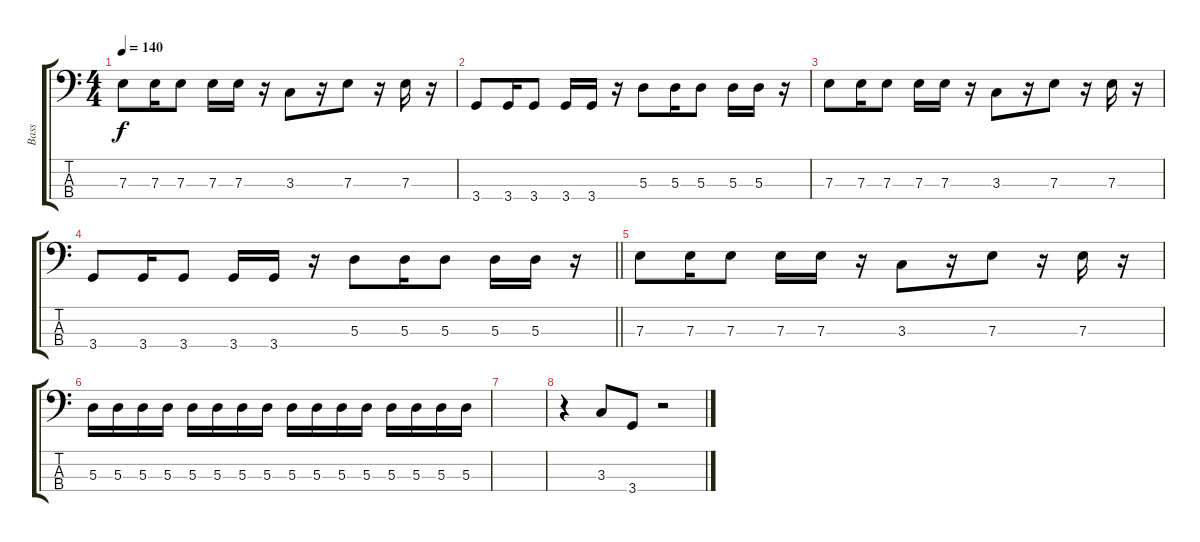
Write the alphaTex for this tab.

\track ("Bass" "Bass") {instrument electricbasspick}
\staff {score tabs}
\tuning (G2 D2 A1 E1) {hide}
\ts (4 4)
\tempo 140
\clef f4
\ks c
7.3.8{dy f} 7.3.16 7.3.8 7.3.16 7.3.16 r.16 3.3.8 r.16 7.3.8 r.16 7.3.16 r.16 |
3.4.8 3.4.16 3.4.8 3.4.16 3.4.16 r.16 5.3.8 5.3.16 5.3.8 5.3.16 5.3.16 r.16 |
7.3.8 7.3.16 7.3.8 7.3.16 7.3.16 r.16 3.3.8 r.16 7.3.8 r.16 7.3.16 r.16 |
\barLineRight lightlight
3.4.8 3.4.16 3.4.8 3.4.16 3.4.16 r.16 5.3.8 5.3.16 5.3.8 5.3.16 5.3.16 r.16 |
7.3.8 7.3.16 7.3.8 7.3.16 7.3.16 r.16 3.3.8 r.16 7.3.8 r.16 7.3.16 r.16 |
5.3.16 5.3.16 5.3.16 5.3.16 5.3.16 5.3.16 5.3.16 5.3.16 5.3.16 5.3.16 5.3.16 5.3.16 5.3.16 5.3.16 5.3.16 5.3.16 |
|
r.4 3.3.8 3.4.8 r.2
